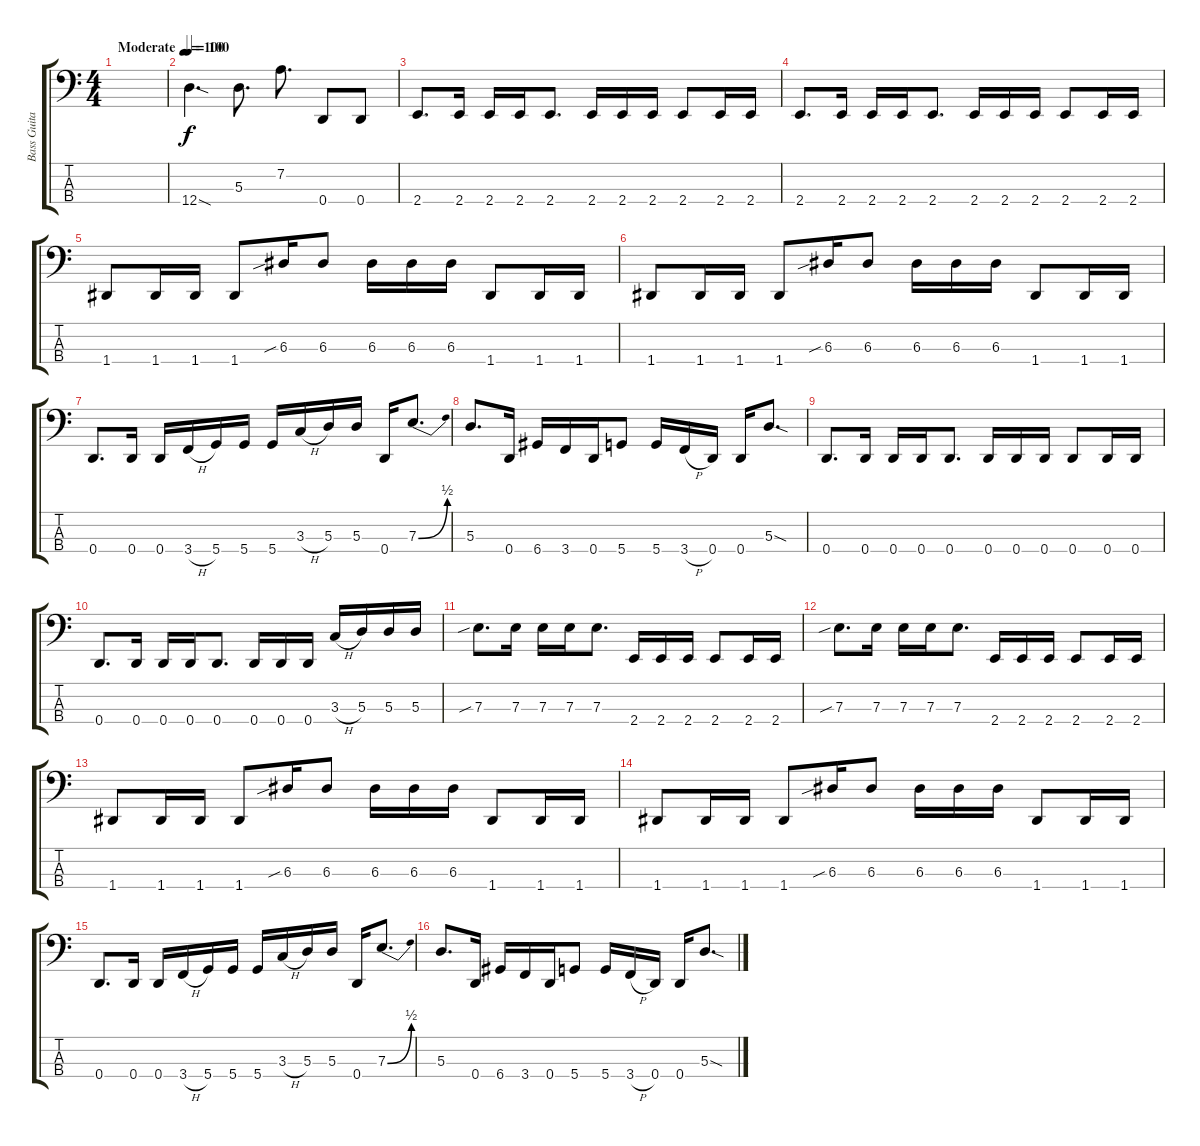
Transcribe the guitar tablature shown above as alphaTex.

\track ("Bass Guitar" "Bass Guita") {instrument electricbassfinger}
\staff {score tabs}
\tuning (G2 D2 A1 D1) {hide}
\ts (4 4)
\tempo (100 "Moderate")
\clef f4
\ks c
|
\tempo 100
12.4{sod}.4{d} 5.3.8{d} 7.2.8{d} 0.4.8 0.4.8 |
2.4.8{d} 2.4.16 2.4.16 2.4.16 2.4.8{d} 2.4.16 2.4.16 2.4.16 2.4.8 2.4.16 2.4.16 |
2.4.8{d} 2.4.16 2.4.16 2.4.16 2.4.8{d} 2.4.16 2.4.16 2.4.16 2.4.8 2.4.16 2.4.16 |
1.4.8 1.4.16 1.4.16 1.4.8 6.3{sib}.16 6.3.8 6.3.16 6.3.16 6.3.16 1.4.8 1.4.16 1.4.16 |
1.4.8 1.4.16 1.4.16 1.4.8 6.3{sib}.16 6.3.8 6.3.16 6.3.16 6.3.16 1.4.8 1.4.16 1.4.16 |
0.4.8{d} 0.4.16 0.4.16 3.4{h}.16 5.4.16 5.4.16 5.4.16 3.3{h}.16 5.3.16 5.3.16 0.4.16 7.3{be (bend 0 0 60 2)}.8{d} |
5.3.8{d} 0.4.16 6.4.16 3.4.16 0.4.16 5.4.8 5.4.16 3.4{h}.16 0.4.16 0.4.16 5.3{sod}.8{d} |
0.4.8{d} 0.4.16 0.4.16 0.4.16 0.4.8{d} 0.4.16 0.4.16 0.4.16 0.4.8 0.4.16 0.4.16 |
0.4.8{d} 0.4.16 0.4.16 0.4.16 0.4.8{d} 0.4.16 0.4.16 0.4.16 3.3{h}.16 5.3.16 5.3.16 5.3.16 |
7.3{sib}.8{d} 7.3.16 7.3.16 7.3.16 7.3.8{d} 2.4.16 2.4.16 2.4.16 2.4.8 2.4.16 2.4.16 |
7.3{sib}.8{d} 7.3.16 7.3.16 7.3.16 7.3.8{d} 2.4.16 2.4.16 2.4.16 2.4.8 2.4.16 2.4.16 |
1.4.8 1.4.16 1.4.16 1.4.8 6.3{sib}.16 6.3.8 6.3.16 6.3.16 6.3.16 1.4.8 1.4.16 1.4.16 |
1.4.8 1.4.16 1.4.16 1.4.8 6.3{sib}.16 6.3.8 6.3.16 6.3.16 6.3.16 1.4.8 1.4.16 1.4.16 |
0.4.8{d} 0.4.16 0.4.16 3.4{h}.16 5.4.16 5.4.16 5.4.16 3.3{h}.16 5.3.16 5.3.16 0.4.16 7.3{be (bend 0 0 60 2)}.8{d} |
5.3.8{d} 0.4.16 6.4.16 3.4.16 0.4.16 5.4.8 5.4.16 3.4{h}.16 0.4.16 0.4.16 5.3{sod}.8{d}
